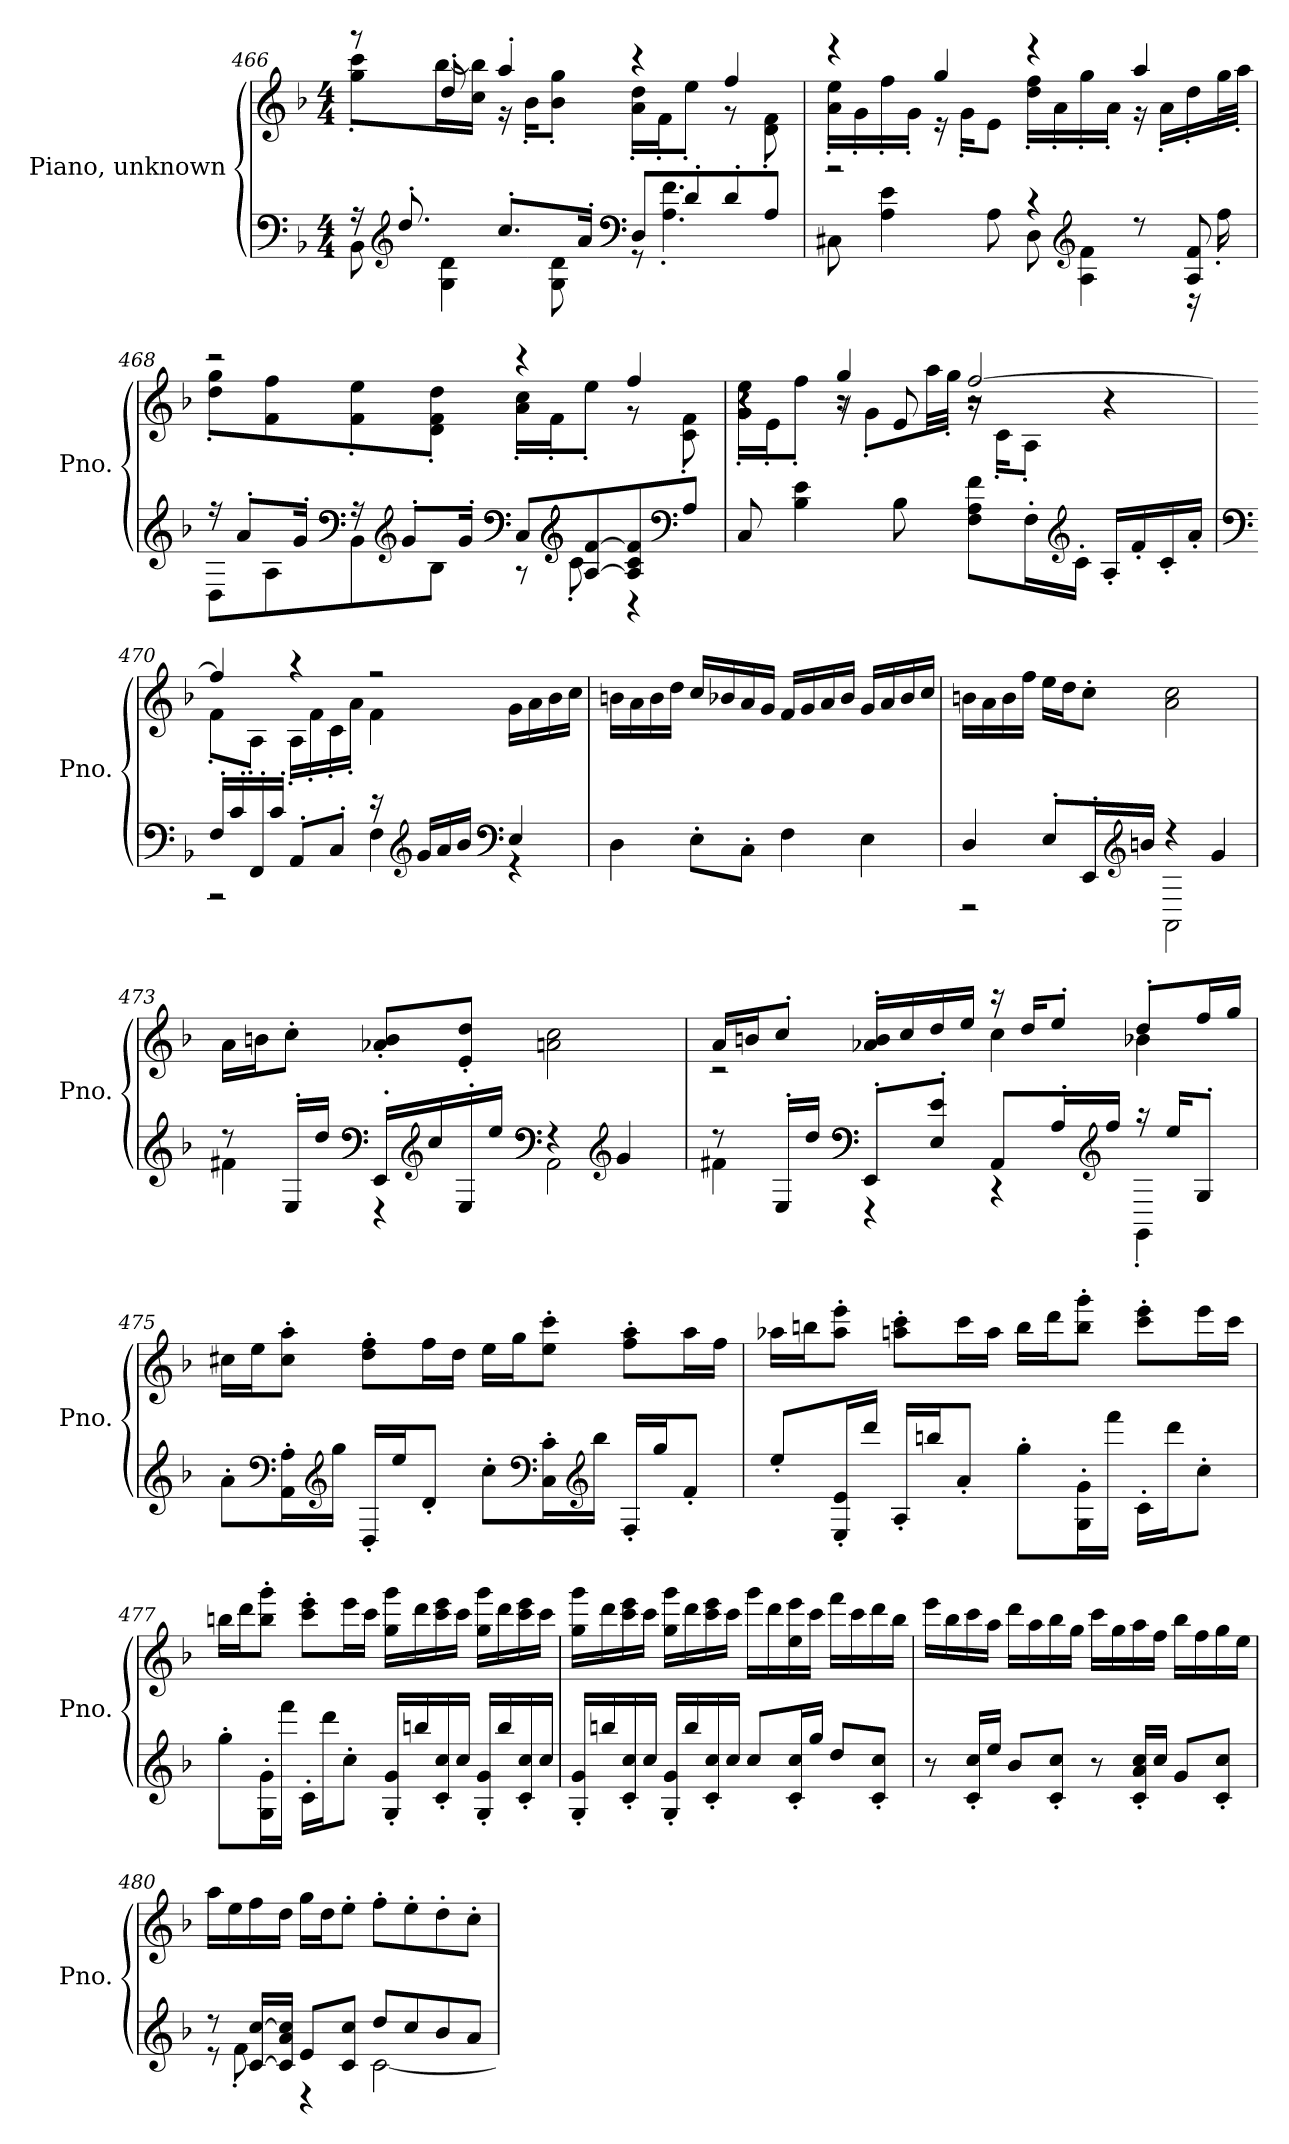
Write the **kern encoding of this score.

**kern	**kern
*part1	*part1
*staff2	*staff1
*I"Piano, unknown	*
*I'Pno.	*
!!LO:LB:g=z
*clefF4	*clefG2
*k[b-]	*k[b-]
*M4/4	*M4/4
=466	=466
*^	*^
16r	8BB-\	8r	8gg\' 8ccc\'L
*clefG2	*	*	*
8.dd'/	.	.	.
.	4G\ 4d\	8dd'/	[16bb-\L
.	.	.	16cc\ 16bb-\]JJ
8.cc'/L	.	4aa'/	16r
.	.	.	16b-'\KL
.	8G\ 8d\	.	8b-\' 8gg\'J
16a'/Jk	.	.	.
*clefF4	*	*	*
8D/L	8r	4r	16a\' 16dd\'LL
.	.	.	16f'\J
8d'/	4.A\' 4.f\'	.	8ee'\J
8d'/	.	4ff/	8r
8A/J	.	.	8d\' 8f\'
=467	=467	=467	=467
2r	8C#X\	4r	16a\' 16ee\'LL
.	.	.	16g'\
.	4A\ 4e\	.	16ff'\
.	.	.	16g'\JJ
.	.	4gg/	16r
.	.	.	16g'\KL
.	8A\	.	8e\J
4r	8D\	4r	16dd\' 16ff\'LL
.	.	.	16a'\
*clefG2	*	*	*
.	4A\ 4f\	.	16gg'\
.	.	.	16a'\JJ
8r	.	4aa/	16r
.	.	.	16a'\LL
8A/ 8f/	16r	.	16dd'\
.	16ff'\	.	32gg\L
.	.	.	32aa'\JJJ
!!LO:LB:g=z	!!
=468	=468	=468	=468
16r	8D\L	2r	8dd\' 8gg\'L
8a'/L	.	.	.
.	8A\	.	8f\ 8ff\
16g'/Jk	.	.	.
*clefF4	*	*	*
16r	8BB-\	.	8f\' 8ee\'
*clefG2	*	*	*
8g'/L	.	.	.
.	8B-\J	.	8d\' 8f\' 8dd\'J
16g'/Jk	.	.	.
*clefF4	*	*	*
8C/L	8r	4r	16a\' 16cc\'LL
.	.	.	16f'\J
*clefG2	*	*	*
[8A/ [8f/	8c'\	.	8ee'\J
8A/] 8c/ 8f/]	4r	4ff/	8r
*clefF4	*	*	*
8A/J	.	.	8c\' 8f\'
*v	*v	*	*
=469	=469	=469
*	*	*^
8C/	4r	16g\' 16ee\'LL	4r
.	.	16e'\J	.
4B-\ 4e\	.	8ff'\J	.
.	4gg/	16r	8r
.	.	8g'\L	.
8B-\	.	.	8e/
.	.	32aa\LL	.
.	.	32gg'\JJJ	.
8F\ 8A\ 8f\L	[2ff/	16r	2r
.	.	16c'\KL	.
16F'\L	.	8A'\J	.
*clefG2	*	*	*
16c'\JJ	.	.	.
16A'/LL	.	4r	.
16f'/	.	.	.
16c'/	.	.	.
16a'/JJ	.	.	.
*	*v	*v	*v
!!LO:LB:g=z
=470	=470
*clefF4	*
*^	*^
16F'/LL	2r	4ff/]	8f'\L
16c'/	.	.	.
16FF'/	.	.	8A'\J
16c'/JJ	.	.	.
8AA'/L	.	4r	16A'\LL
.	.	.	16f'\
8C'/J	.	.	16c'\
.	.	.	16a'\JJ
16r	4F\	2r	4f\
*clefG2	*	*	*
16g/LL	.	.	.
16a/	.	.	.
16b-/JJ	.	.	.
*clefF4	*	*	*
4E/	4r	.	16g\LL
.	.	.	16a\
.	.	.	16b-\
.	.	.	16cc\JJ
*v	*v	*	*
*	*v	*v
=471	=471
4D\	16bn\LL
.	16a\
.	16b\
.	16dd\JJ
8E'\L	16cc/LL
.	16b-X/
8C'\J	16a/
.	16g/JJ
4F\	16f/LL
.	16g/
.	16a/
.	16b-/JJ
4E\	16g/LL
.	16a/
.	16b-/
.	16cc/JJ
!!LO:PB:g=z
=472	=472
*^	*
4D/	2r	16bn\LL
.	.	16a\
.	.	16b\
.	.	16ff\JJ
8E'/L	.	16ee\LL
.	.	16dd\J
16EE'/L	.	8cc'\J
*clefG2	*	*
16bn/JJ	.	.
4r	2AA\	2a\ 2cc\
4g/	.	.
=473	=473	=473
8r	4f#X\	16a\LL
.	.	16bn\J
16E'/LL	.	8cc'\J
16dd/JJ	.	.
*clefF4	*	*
16EE'/LL	4r	8a-X/' 8b/'L
*clefG2	*	*
16cc/	.	.
16E'/	.	8e/' 8dd/'J
16ee/JJ	.	.
*clefF4	*	*
4r	2AA\	2an\ 2cc\
*clefG2	*	*
4g/	.	.
!!LO:LB:g=z
=474	=474	=474
*	*	*^
8r	4f#X\	16a/LL	2r
.	.	16bn/J	.
16E'/LL	.	8cc'/J	.
16dd/JJ	.	.	.
*clefF4	*	*	*
8EE'/L	4r	16a-X/' 16b/'LL	.
.	.	16cc/	.
8E/' 8e/'J	.	16dd/	.
.	.	16ee/JJ	.
8AA/L	4r	16r	4cc\
.	.	16dd/KL	.
16A'/L	.	8ee'/J	.
*clefG2	*	*	*
16ff/JJ	.	.	.
16r	4GG'\	8dd'/L	4b-X\
16ee/KL	.	.	.
8G'/J	.	16ff/L	.
.	.	16gg/JJ	.
*v	*v	*	*
*	*v	*v
=475	=475
8a'\L	16cc#X\LL
.	16ee\J
*clefF4	*
16AA\' 16A\'L	8cc#\' 8aa\'J
*clefG2	*
16gg\JJ	.
16D'/LL	8dd\' 8ff\'L
16ee/J	.
8d'/J	16ff\L
.	16dd\JJ
8cc'\L	16ee\LL
.	16gg\J
*clefF4	*
16C\' 16c\'L	8ee\' 8ccc\'J
*clefG2	*
16bb-\JJ	.
16F'/LL	8ff\' 8aa\'L
16gg/J	.
8f'/J	16aa\L
.	16ff\JJ
!!LO:LB:g=z
=476	=476
8ee'/L	16aa-X\LL
.	16bbn\J
16E/' 16e/'L	8aa-\' 8eee\'J
16ddd/JJ	.
16A'/LL	8aan\' 8ccc\'L
16bbn/J	.
8a'/J	16ccc\L
.	16aa\JJ
8gg'\L	16bb\LL
.	16ddd\J
16G\' 16g\'L	8bb\' 8ggg\'J
16fff\JJ	.
16c'\LL	8ccc\' 8eee\'L
16ddd\J	.
8cc'\J	16eee\L
.	16ccc\JJ
=477	=477
8gg'\L	16bbn\LL
.	16ddd\J
16G\' 16g\'L	8bb\' 8ggg\'J
16fff\JJ	.
16c'\LL	8ccc\' 8eee\'L
16ddd\J	.
8cc'\J	16eee\L
.	16ccc\JJ
16G/' 16g/'LL	16gg\ 16ggg\LL
16bbn/	16ddd\
16c/' 16cc/'	16ccc\ 16eee\
16cc/JJ	16ccc\JJ
16G/' 16g/'LL	16gg\ 16ggg\LL
16bb/	16ddd\
16c/' 16cc/'	16ccc\ 16eee\
16cc/JJ	16ccc\JJ
!!LO:LB:g=z
=478	=478
16G/' 16g/'LL	16gg\ 16ggg\LL
16bbn/	16ddd\
16c/' 16cc/'	16ccc\ 16eee\
16cc/JJ	16ccc\JJ
16G/' 16g/'LL	16gg\ 16ggg\LL
16bb/	16ddd\
16c/' 16cc/'	16ccc\ 16eee\
16cc/JJ	16ccc\JJ
8cc/L	16ggg\LL
.	16ddd\
16c/' 16cc/'L	16ee\ 16eee\
16gg/JJ	16ccc\JJ
8dd/L	16fff\LL
.	16ccc\
8c/' 8cc/'J	16ddd\
.	16bb-\JJ
=479	=479
8r	16eee\LL
.	16bb-\
16c/' 16cc/'LL	16ccc\
16ee/JJ	16aa\JJ
8b-/L	16ddd\LL
.	16aa\
8c/' 8cc/'J	16bb-\
.	16gg\JJ
8r	16ccc\LL
.	16gg\
16c/' 16a/' 16cc/'LL	16aa\
16cc/JJ	16ff\JJ
8g/L	16bb-\LL
.	16ff\
8c/' 8cc/'J	16gg\
.	16ee\JJ
!!LO:LB:g=z
=480	=480
*^	*
8r	8r	16aa\LL
.	.	16ee\
[16c/ [16cc/LL	8f'\	16ff\
16c/] 16a/ 16cc/]JJ	.	16dd\JJ
8e/L	4r	16gg\LL
.	.	16dd\J
8c/ 8cc/J	.	8ee'\J
8dd/L	[2c\	8ff'\L
8cc/	.	8ee'\
8b-/	.	8dd'\
8a/J	.	8cc'\J
*v	*v	*
=	=
*-	*-
